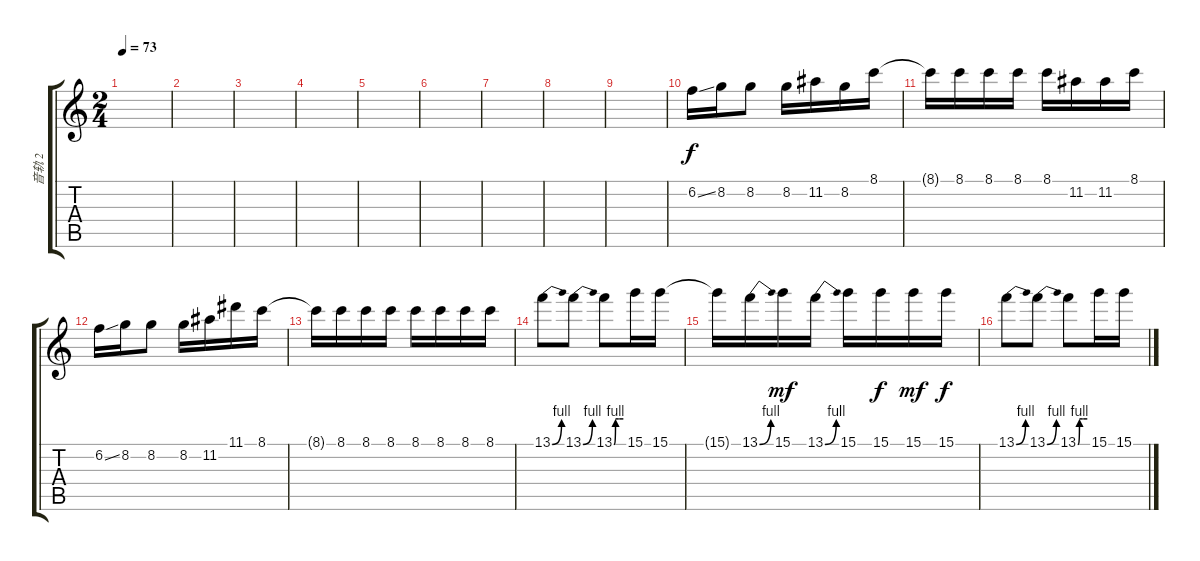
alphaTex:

\track ("音轨 2" "音轨 2") {instrument overdrivenguitar}
\staff {score tabs}
\tuning (E4 B3 G3 D3 A2 E2) {hide}
\ts (2 4)
\tempo 73
\clef g2
\ks c
|
|
|
|
|
|
|
|
|
6.2{ss}.16 8.2.16 8.2.8 8.2.16 11.2.16 8.2.16 8.1.16 |
8.1{t}.16 8.1.16 8.1.16 8.1.16 8.1.16 11.2.16 11.2.16 8.1.16 |
6.2{ss}.16 8.2.16 8.2.8 8.2.16 11.2.16 11.1.16 8.1.16 |
8.1{t}.16 8.1.16 8.1.16 8.1.16 8.1.16 8.1.16 8.1.16 8.1.16 |
13.1{be (bend 0 0 60 4)}.8 13.1{be (bend 0 0 60 4)}.8 13.1{be (custom 0 0 10 4 30 4 37 4 60 4)}.8 15.1.16 15.1.16 |
15.1{t}.16 13.1{be (bend 0 0 60 4)}.16 15.1.16{dy mf} 13.1{be (bend 0 0 60 4)}.16 15.1.16 15.1.16{dy f} 15.1.16{dy mf} 15.1.16{dy f} |
13.1{be (bend 0 0 60 4)}.8 13.1{be (bend 0 0 60 4)}.8 13.1{be (custom 0 0 10 4 30 4 37 4 60 4)}.8 15.1.16 15.1.16
